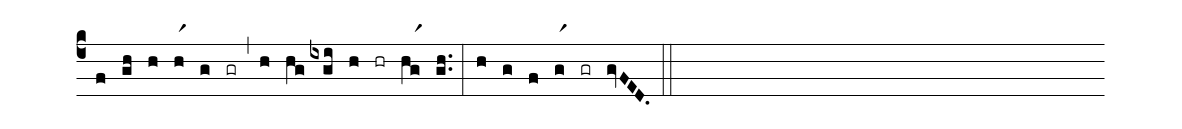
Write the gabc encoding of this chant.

%%
(c4)
(f) (gh)
(h) (hr1) (g) (gr) (,)
(h) (hg) (ixgi) (h) (hr) (hgr1) (g.h.) (:)
(h) (g) (f) (gr1) (gr) (gvFED.) (::)
